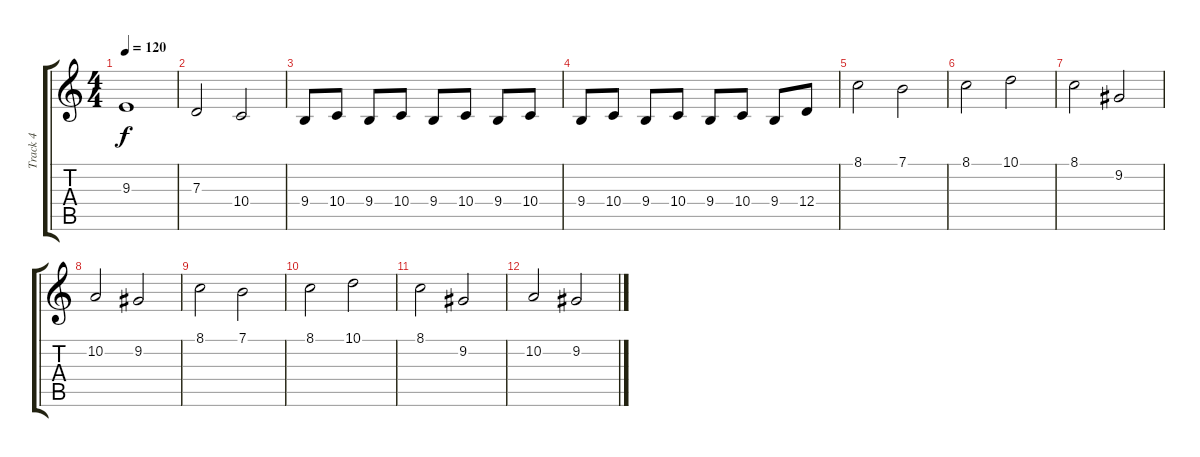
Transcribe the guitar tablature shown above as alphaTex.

\track ("Track 4" "Track 4") {instrument clarinet}
\staff {score tabs}
\tuning (E4 B3 G3 D3 A2 E2) {hide}
\ts (4 4)
\tempo 120
\clef g2
\ks c
9.3.1{dy f} |
7.3.2 10.4.2 |
9.4.8 10.4.8 9.4.8 10.4.8 9.4.8 10.4.8 9.4.8 10.4.8 |
9.4.8 10.4.8 9.4.8 10.4.8 9.4.8 10.4.8 9.4.8 12.4.8 |
8.1.2 7.1.2 |
8.1.2 10.1.2 |
8.1.2 9.2.2 |
10.2.2 9.2.2 |
8.1.2 7.1.2 |
8.1.2 10.1.2 |
8.1.2 9.2.2 |
10.2.2 9.2.2
